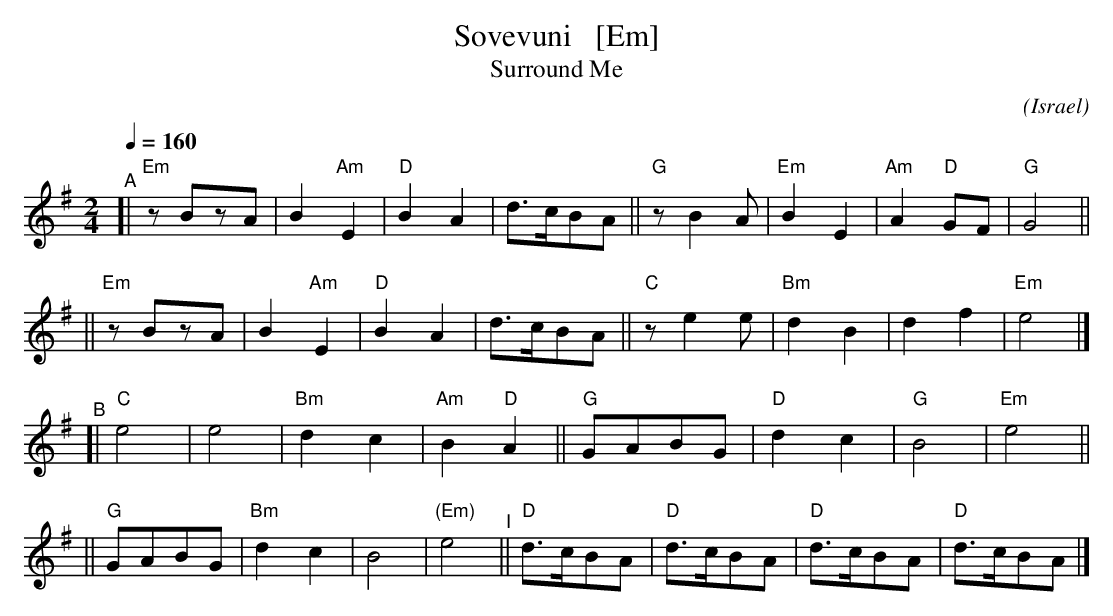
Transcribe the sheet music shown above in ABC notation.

X:1
T: Sovevuni   [Em]
T: Surround Me
C:
O: Israel
Q: 1/4=160
M: 2/4
L: 1/8
K: Em
"^A"[| "Em"zBzA | B2"Am"E2 | "D"B2A2 | d>cBA || "G"zB2A | "Em"B2E2 | "Am"A2"D"GF | "G"G4 ||
    || "Em"zBzA | B2"Am"E2 | "D"B2A2 | d>cBA || "C"ze2e | "Bm"d2B2 | d2f2 | "Em"e4 |]
"^B"[| "C"e4 | e4 | "Bm"d2c2 | "Am"B2"D"A2 || "G"GABG | "D"d2c2 | "G"B4 | "Em"e4 ||
    || "G"GABG | "Bm"d2c2 | B4 | "(Em)"e4 "^I"|| "D"d>cBA | "D"d>cBA | "D"d>cBA | "D"d>cBA |]
